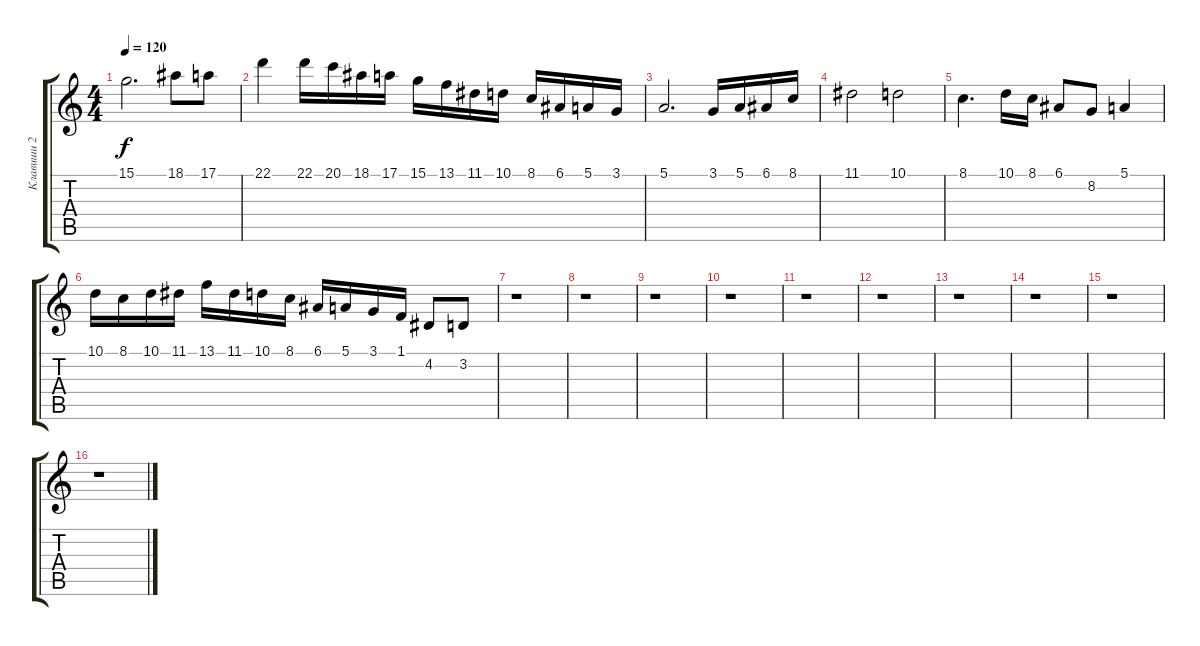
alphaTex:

\track ("Клавиши 2" "Клавиши 2") {instrument pad1newage}
\staff {score tabs}
\tuning (E4 B3 G3 D3 A2 E2) {hide}
\ts (4 4)
\tempo 120
\clef g2
\ks c
15.1.2{d dy f} 18.1.8 17.1.8 |
22.1.4 22.1.16 20.1.16 18.1.16 17.1.16 15.1.16 13.1.16 11.1.16 10.1.16 8.1.16 6.1.16 5.1.16 3.1.16 |
5.1.2{d} 3.1.16 5.1.16 6.1.16 8.1.16 |
11.1.2 10.1.2 |
8.1.4{d} 10.1.16 8.1.16 6.1.8 8.2.8 5.1.4 |
10.1.16 8.1.16 10.1.16 11.1.16 13.1.16 11.1.16 10.1.16 8.1.16 6.1.16 5.1.16 3.1.16 1.1.16 4.2.8 3.2.8 |
r.1 |
r.1 |
r.1 |
r.1 |
r.1 |
r.1 |
r.1 |
r.1 |
r.1 |
r.1
